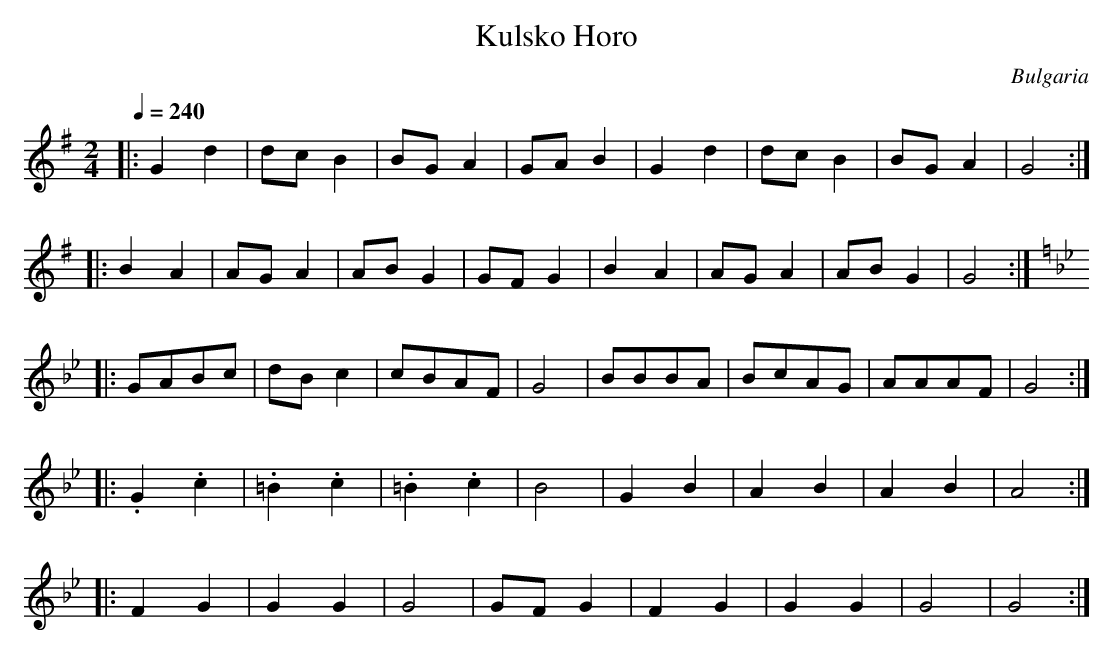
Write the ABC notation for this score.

X:1
T: Kulsko Horo
O: Bulgaria
M: 2/4
L: 1/8
Q: 1/4=240
K: G
|:G2d2|dcB2|BGA2|GAB2|G2d2|dcB2|BGA2|G4:|:
B2A2|AGA2|ABG2|GFG2|B2A2|AGA2|ABG2|G4:|
K:Gm
|:GABc|dBc2|cBAF|G4|BBBA|BcAG|AAAF|G4:|:
.G2.c2|.=B2.c2|.=B2.c2|B4|G2B2|A2B2|A2B2|A4:|:
F2G2|G2G2|G4|GFG2|F2G2|G2G2|G4|G4:|
